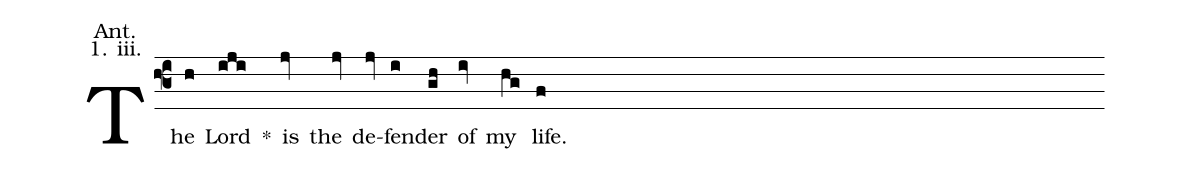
annotation: Ant.;
annotation: 1. iii.;
%%
(f3) The(h) Lord(iji) <sp>*</sp>() is(jv) the(jv) de(jv)fend(i)er(gh) of(iv) my(hg) life.(f)
